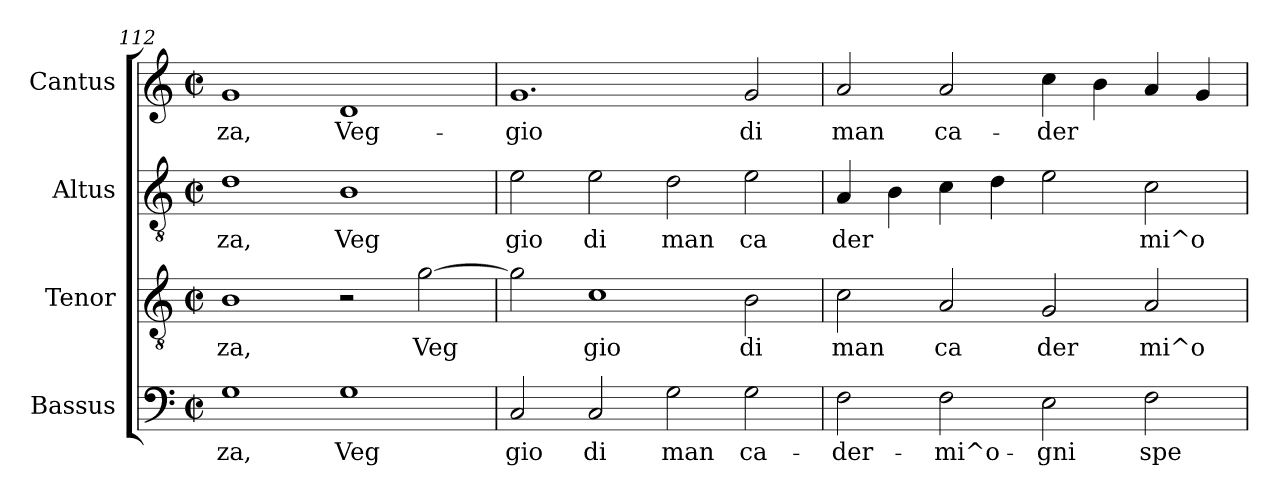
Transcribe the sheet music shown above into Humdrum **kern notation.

**kern	**text	**kern	**text	**kern	**text	**kern	**text
*part4	*part4	*part3	*part3	*part2	*part2	*part1	*part1
*staff4	*staff4	*staff3	*staff3	*staff2	*staff2	*staff1	*staff1
*I"Bassus	*	*I"Tenor	*	*I"Altus	*	*I"Cantus	*
*I'Bassus	*	*I'Tenor	*	*I'Altus	*	*I'Cantus	*
*clefF4	*	*clefGv2	*	*clefGv2	*	*clefG2	*
*k[]	*	*k[]	*	*k[]	*	*k[]	*
*C:	*	*C:	*	*C:	*	*C:	*
*M2/2	*	*M2/2	*	*M2/2	*	*M2/2	*
*met(c|)	*	*met(c|)	*	*met(c|)	*	*met(c|)	*
=112	=112	=112	=112	=112	=112	=112	=112
!	!LO:LY:b:cj	!	!LO:LY:b:cj	!	!LO:LY:b:cj	!	!LO:LY:b:cj
1G	za,	1B	-za,	1d	za,	1g	-za,
!	!LO:LY:b:cj	!	!	!	!LO:LY:b:cj	!	!LO:LY:b:cj
1G	Veg	2r	.	1B	Veg	1d	Veg-
!	!	!	!LO:LY:b:cj	!	!	!	!
.	.	[<2g\	Veg-	.	.	.	.
!!LO:PB:g=z
=113	=113	=113	=113	=113	=113	=113	=113
!	!LO:LY:b:cj	!	!LO:LY:b:cj	!	!LO:LY:b:cj	!	!LO:LY:b:cj
2C/	gio	2g\]	--	2e\	gio	1.g	-gio
!	!LO:LY:b:cj	!	!LO:LY:b:cj	!	!LO:LY:b:cj	!	!
2C/	di	1c	-gio	2e\	di	.	.
!	!LO:LY:b:cj	!	!	!	!LO:LY:b:cj	!	!
2G\	man	.	.	2d\	man	.	.
!	!LO:LY:b:cj	!	!LO:LY:b:cj	!	!LO:LY:b:cj	!	!LO:LY:b:cj
2G\	ca-	2B\	di	2e\	ca	2g/	di
=114	=114	=114	=114	=114	=114	=114	=114
!	!LO:LY:b:cj	!	!LO:LY:b:cj	!	!LO:LY:b:cj	!	!LO:LY:b:cj
2F\	-der-	2c\	man	4A/	der	2a/	man
!	!	!	!	!	!LO:LY:b:cj	!	!
.	.	.	.	4B\	.	.	.
!	!LO:LY:b:cj	!	!LO:LY:b:cj	!	!LO:LY:b:cj	!	!LO:LY:b:cj
2F\	-mi^o-	2A/	ca	4c\	.	2a/	ca-
!	!	!	!	!	!LO:LY:b:cj	!	!
.	.	.	.	4d\	.	.	.
!	!LO:LY:b:cj	!	!LO:LY:b:cj	!	!LO:LY:b:cj	!	!LO:LY:b:cj
2E\	-gni	2G/	der	2e\	.	4cc\	-der-
!	!	!	!	!	!	!	!LO:LY:b:cj
.	.	.	.	.	.	4b\	--
!	!LO:LY:b:cj	!	!LO:LY:b:cj	!	!LO:LY:b:cj	!	!LO:LY:b:cj
2F\	spe-	2A/	mi^o	2c\	mi^o	4a/	--
!	!	!	!	!	!	!	!LO:LY:b:cj
.	.	.	.	.	.	4g/	--
=	=	=	=	=	=	=	=
*-	*-	*-	*-	*-	*-	*-	*-
